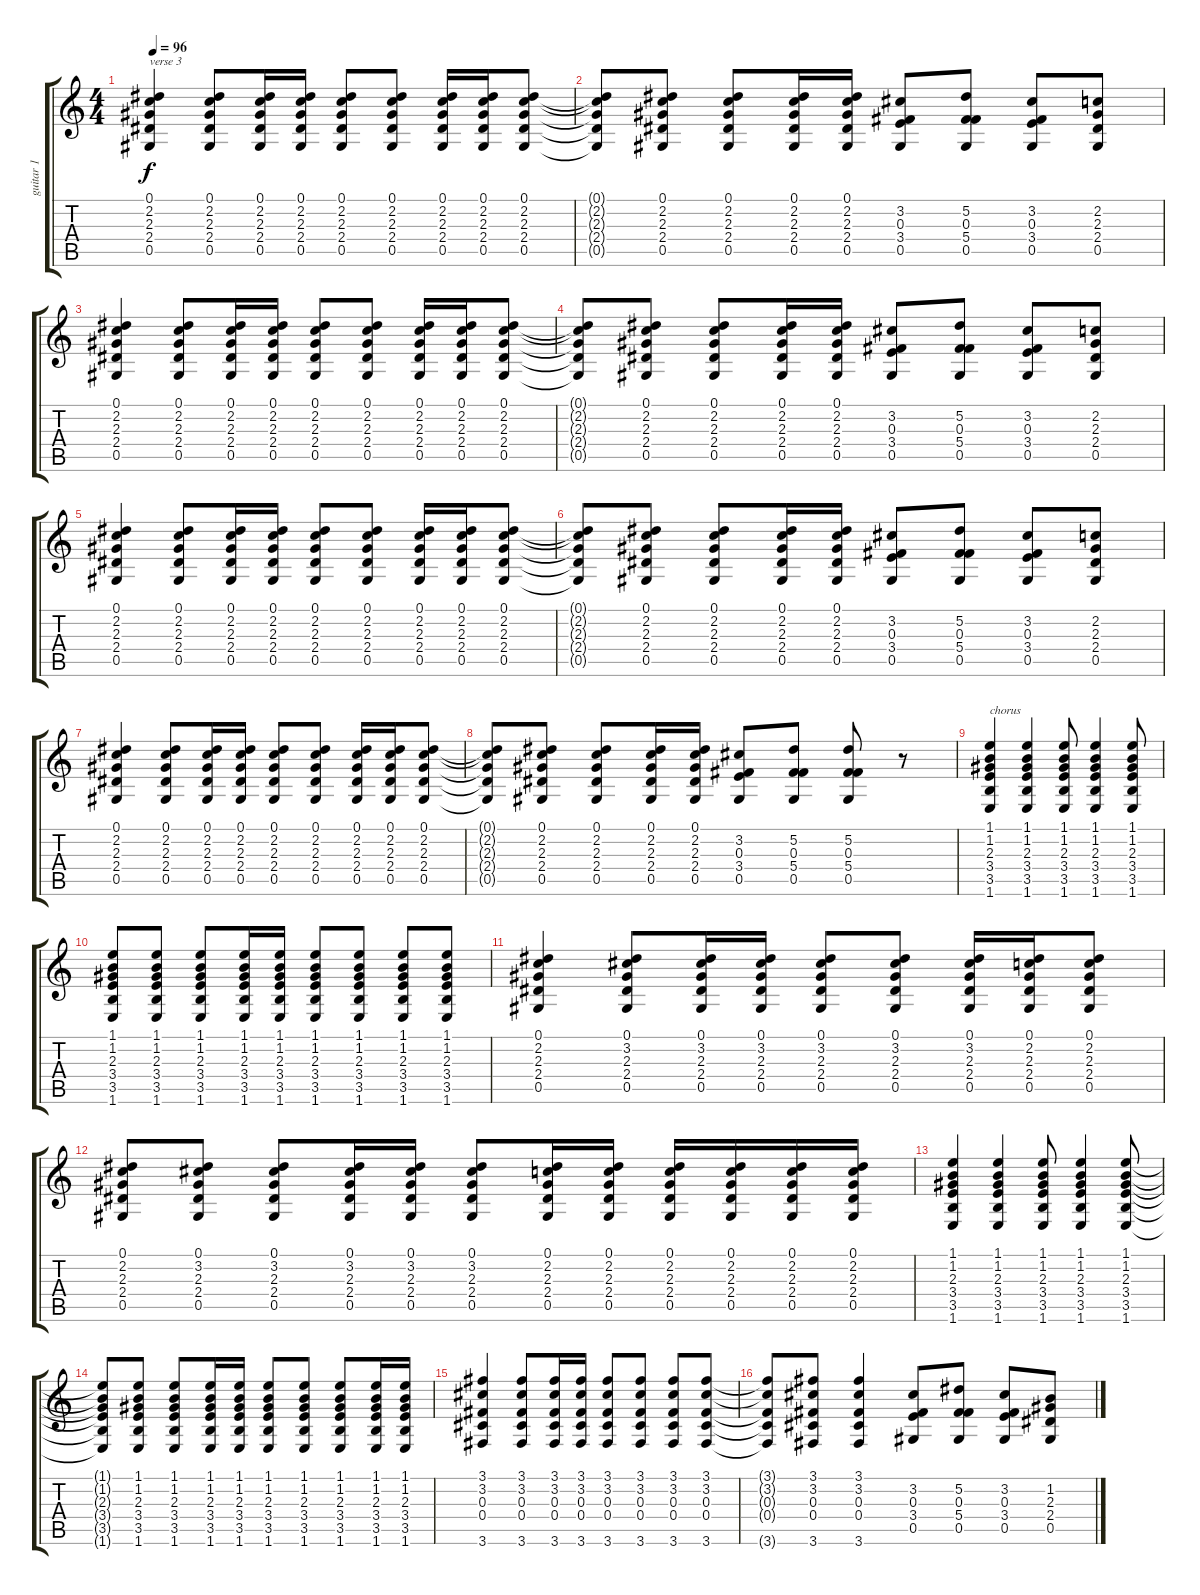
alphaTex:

\track ("guitar 1" "guitar 1") {instrument acousticguitarnylon}
\staff {score tabs}
\tuning (Eb4 Bb3 Gb3 Db3 Ab2 Eb2) {hide}
\ts (4 4)
\tempo 96
\clef g2
\ks c
(0.1 2.2 2.3 2.4 0.5).4{txt "verse 3" dy f} (0.1 2.2 2.3 2.4 0.5).8 (0.1 2.2 2.3 2.4 0.5).16 (0.1 2.2 2.3 2.4 0.5).16 (0.1 2.2 2.3 2.4 0.5).8 (0.1 2.2 2.3 2.4 0.5).8 (0.1 2.2 2.3 2.4 0.5).16 (0.1 2.2 2.3 2.4 0.5).16 (0.1 2.2 2.3 2.4 0.5).8 |
(0.1{t} 2.2{t} 2.3{t} 2.4{t} 0.5{t}).8 (0.1 2.2 2.3 2.4 0.5).8 (0.1 2.2 2.3 2.4 0.5).8 (0.1 2.2 2.3 2.4 0.5).16 (0.1 2.2 2.3 2.4 0.5).16 (3.2 0.3 3.4 0.5).8 (5.2 0.3 5.4 0.5).8 (3.2 0.3 3.4 0.5).8 (2.2 2.3 2.4 0.5).8 |
(0.1 2.2 2.3 2.4 0.5).4 (0.1 2.2 2.3 2.4 0.5).8 (0.1 2.2 2.3 2.4 0.5).16 (0.1 2.2 2.3 2.4 0.5).16 (0.1 2.2 2.3 2.4 0.5).8 (0.1 2.2 2.3 2.4 0.5).8 (0.1 2.2 2.3 2.4 0.5).16 (0.1 2.2 2.3 2.4 0.5).16 (0.1 2.2 2.3 2.4 0.5).8 |
(0.1{t} 2.2{t} 2.3{t} 2.4{t} 0.5{t}).8 (0.1 2.2 2.3 2.4 0.5).8 (0.1 2.2 2.3 2.4 0.5).8 (0.1 2.2 2.3 2.4 0.5).16 (0.1 2.2 2.3 2.4 0.5).16 (3.2 0.3 3.4 0.5).8 (5.2 0.3 5.4 0.5).8 (3.2 0.3 3.4 0.5).8 (2.2 2.3 2.4 0.5).8 |
(0.1 2.2 2.3 2.4 0.5).4 (0.1 2.2 2.3 2.4 0.5).8 (0.1 2.2 2.3 2.4 0.5).16 (0.1 2.2 2.3 2.4 0.5).16 (0.1 2.2 2.3 2.4 0.5).8 (0.1 2.2 2.3 2.4 0.5).8 (0.1 2.2 2.3 2.4 0.5).16 (0.1 2.2 2.3 2.4 0.5).16 (0.1 2.2 2.3 2.4 0.5).8 |
(0.1{t} 2.2{t} 2.3{t} 2.4{t} 0.5{t}).8 (0.1 2.2 2.3 2.4 0.5).8 (0.1 2.2 2.3 2.4 0.5).8 (0.1 2.2 2.3 2.4 0.5).16 (0.1 2.2 2.3 2.4 0.5).16 (3.2 0.3 3.4 0.5).8 (5.2 0.3 5.4 0.5).8 (3.2 0.3 3.4 0.5).8 (2.2 2.3 2.4 0.5).8 |
(0.1 2.2 2.3 2.4 0.5).4 (0.1 2.2 2.3 2.4 0.5).8 (0.1 2.2 2.3 2.4 0.5).16 (0.1 2.2 2.3 2.4 0.5).16 (0.1 2.2 2.3 2.4 0.5).8 (0.1 2.2 2.3 2.4 0.5).8 (0.1 2.2 2.3 2.4 0.5).16 (0.1 2.2 2.3 2.4 0.5).16 (0.1 2.2 2.3 2.4 0.5).8 |
(0.1{t} 2.2{t} 2.3{t} 2.4{t} 0.5{t}).8 (0.1 2.2 2.3 2.4 0.5).8 (0.1 2.2 2.3 2.4 0.5).8 (0.1 2.2 2.3 2.4 0.5).16 (0.1 2.2 2.3 2.4 0.5).16 (3.2 0.3 3.4 0.5).8 (5.2 0.3 5.4 0.5).8 (5.2 0.3 5.4 0.5).8 r.8 |
(1.1 1.2 2.3 3.4 3.5 1.6).4{txt "chorus"} (1.1 1.2 2.3 3.4 3.5 1.6).4 (1.1 1.2 2.3 3.4 3.5 1.6).8 (1.1 1.2 2.3 3.4 3.5 1.6).4 (1.1 1.2 2.3 3.4 3.5 1.6).8 |
(1.1 1.2 2.3 3.4 3.5 1.6).8 (1.1 1.2 2.3 3.4 3.5 1.6).8 (1.1 1.2 2.3 3.4 3.5 1.6).8 (1.1 1.2 2.3 3.4 3.5 1.6).16 (1.1 1.2 2.3 3.4 3.5 1.6).16 (1.1 1.2 2.3 3.4 3.5 1.6).8 (1.1 1.2 2.3 3.4 3.5 1.6).8 (1.1 1.2 2.3 3.4 3.5 1.6).8 (1.1 1.2 2.3 3.4 3.5 1.6).8 |
(0.1 2.2 2.3 2.4 0.5).4 (0.1 3.2 2.3 2.4 0.5).8 (0.1 3.2 2.3 2.4 0.5).16 (0.1 3.2 2.3 2.4 0.5).16 (0.1 3.2 2.3 2.4 0.5).8 (0.1 3.2 2.3 2.4 0.5).8 (0.1 3.2 2.3 2.4 0.5).16 (0.1 2.2 2.3 2.4 0.5).16 (0.1 2.2 2.3 2.4 0.5).8 |
(0.1 2.2 2.3 2.4 0.5).8 (0.1 3.2 2.3 2.4 0.5).8 (0.1 3.2 2.3 2.4 0.5).8 (0.1 3.2 2.3 2.4 0.5).16 (0.1 3.2 2.3 2.4 0.5).16 (0.1 3.2 2.3 2.4 0.5).8 (0.1 2.2 2.3 2.4 0.5).16 (0.1 2.2 2.3 2.4 0.5).16 (0.1 2.2 2.3 2.4 0.5).16 (0.1 2.2 2.3 2.4 0.5).16 (0.1 2.2 2.3 2.4 0.5).16 (0.1 2.2 2.3 2.4 0.5).16 |
(1.1 1.2 2.3 3.4 3.5 1.6).4 (1.1 1.2 2.3 3.4 3.5 1.6).4 (1.1 1.2 2.3 3.4 3.5 1.6).8 (1.1 1.2 2.3 3.4 3.5 1.6).4 (1.1 1.2 2.3 3.4 3.5 1.6).8 |
(1.1{t} 1.2{t} 2.3{t} 3.4{t} 3.5{t} 1.6{t}).8 (1.1 1.2 2.3 3.4 3.5 1.6).8 (1.1 1.2 2.3 3.4 3.5 1.6).8 (1.1 1.2 2.3 3.4 3.5 1.6).16 (1.1 1.2 2.3 3.4 3.5 1.6).16 (1.1 1.2 2.3 3.4 3.5 1.6).8 (1.1 1.2 2.3 3.4 3.5 1.6).8 (1.1 1.2 2.3 3.4 3.5 1.6).8 (1.1 1.2 2.3 3.4 3.5 1.6).16 (1.1 1.2 2.3 3.4 3.5 1.6).16 |
(3.1 3.2 0.3 0.4 3.6).4 (3.1 3.2 0.3 0.4 3.6).8 (3.1 3.2 0.3 0.4 3.6).16 (3.1 3.2 0.3 0.4 3.6).16 (3.1 3.2 0.3 0.4 3.6).8 (3.1 3.2 0.3 0.4 3.6).8 (3.1 3.2 0.3 0.4 3.6).8 (3.1 3.2 0.3 0.4 3.6).8 |
(3.1{t} 3.2{t} 0.3{t} 0.4{t} 3.6{t}).8 (3.1 3.2 0.3 0.4 3.6).8 (3.1 3.2 0.3 0.4 3.6).4 (3.2 0.3 3.4 0.5).8 (5.2 0.3 5.4 0.5).8 (3.2 0.3 3.4 0.5).8 (1.2 2.3 2.4 0.5).8
